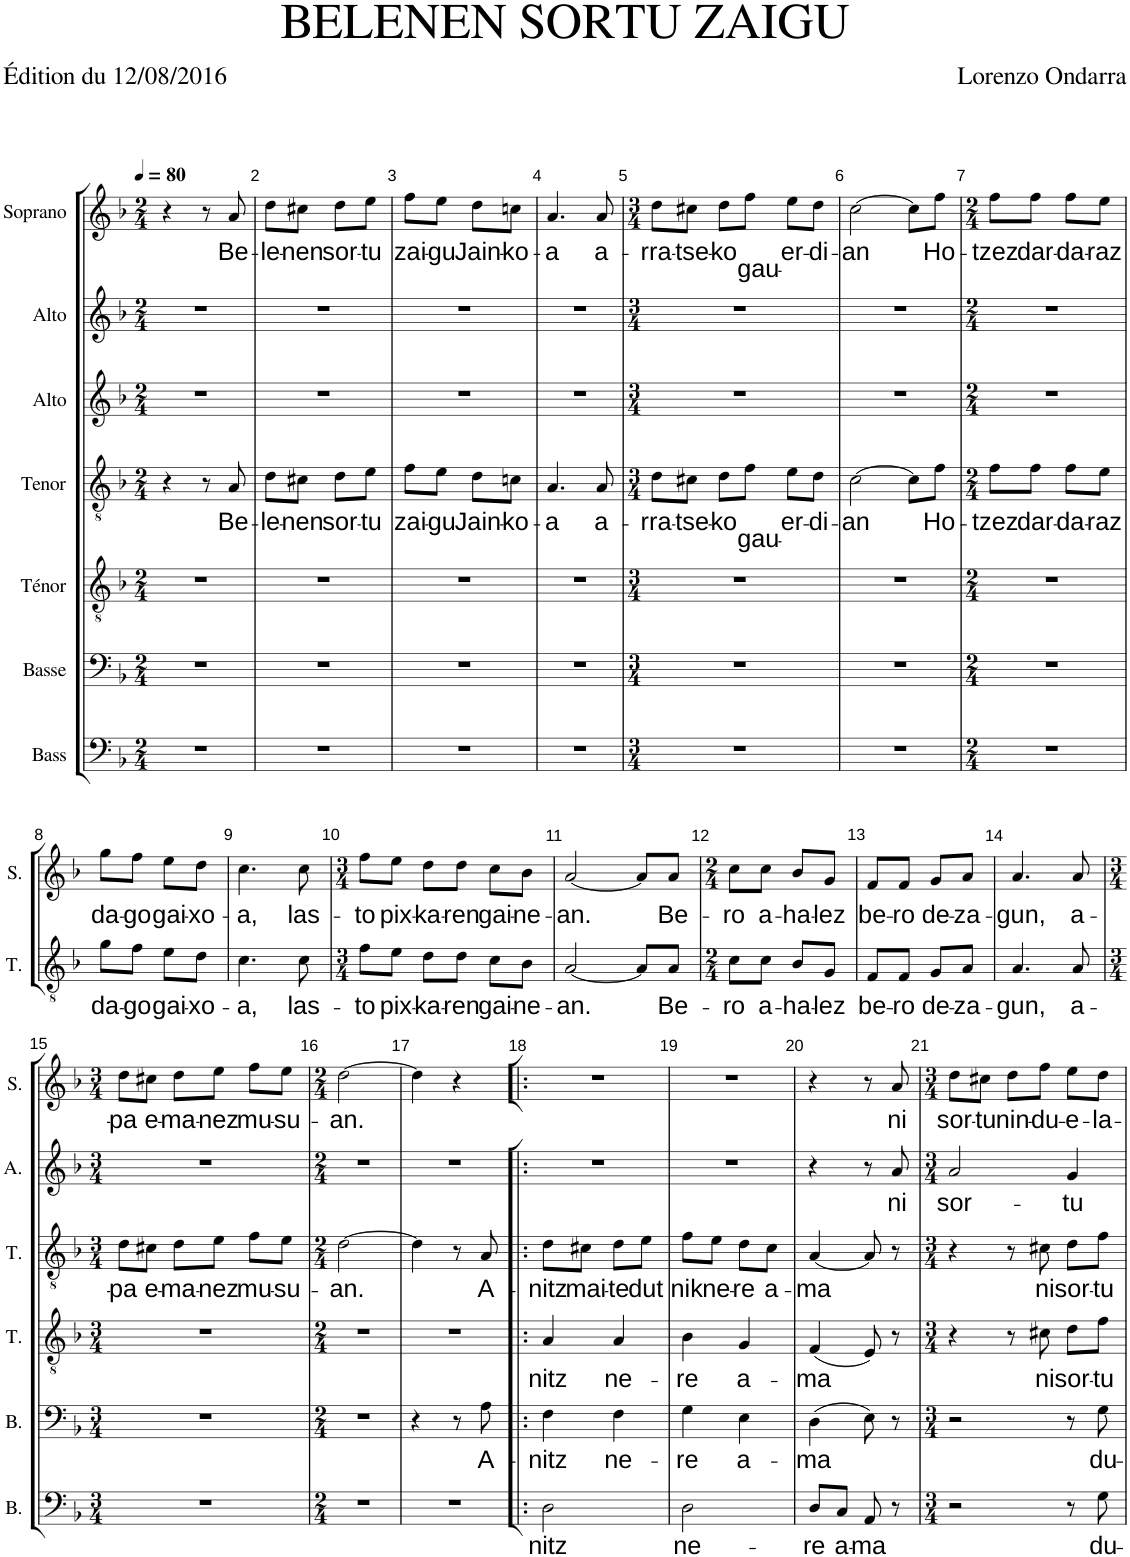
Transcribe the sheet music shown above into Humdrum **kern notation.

**kern	**text	**kern	**text	**kern	**text	**kern	**text	**kern	**kern	**text	**kern	**text
*part7	*part7	*part6	*part6	*part5	*part5	*part4	*part4	*part3	*part2	*part2	*part1	*part1
*staff7	*staff7	*staff6	*staff6	*staff5	*staff5	*staff4	*staff4	*staff3	*staff2	*staff2	*staff1	*staff1
*I"Bass	*	*I"Basse	*	*I"Ténor	*	*I"Tenor	*	*I"Alto	*I"Alto	*	*I"Soprano	*
*I'B.	*	*I'B.	*	*I'T.	*	*I'T.	*	*I'A.	*I'A.	*	*I'S.	*
*clefF4	*	*clefF4	*	*clefGv2	*	*clefGv2	*	*clefG2	*clefG2	*	*clefG2	*
*k[b-]	*	*k[b-]	*	*k[b-]	*	*k[b-]	*	*k[b-]	*k[b-]	*	*k[b-]	*
*M2/4	*	*M2/4	*	*M2/4	*	*M2/4	*	*M2/4	*M2/4	*	*M2/4	*
*MM80	*	*MM80	*	*MM80	*	*MM80	*	*MM80	*MM80	*	*MM80	*
=1	=1	=1	=1	=1	=1	=1	=1	=1	=1	=1	=1	=1
2r	.	2r	.	2r	.	4r	.	2r	2r	.	4r	.
.	.	.	.	.	.	8r	.	.	.	.	8r	.
!	!	!	!	!	!	!	!LO:LY:b	!	!	!	!	!LO:LY:b
.	.	.	.	.	.	8A/	Be-	.	.	.	8a/	Be-
=2	=2	=2	=2	=2	=2	=2	=2	=2	=2	=2	=2	=2
!	!	!	!	!	!	!	!LO:LY:b	!	!	!	!	!LO:LY:b
2r	.	2r	.	2r	.	8d\L	-le-	2r	2r	.	8dd\L	-le-
!	!	!	!	!	!	!	!LO:LY:b	!	!	!	!	!LO:LY:b
.	.	.	.	.	.	8c#X\J	-nen	.	.	.	8cc#X\J	-nen
!	!	!	!	!	!	!	!LO:LY:b	!	!	!	!	!LO:LY:b
.	.	.	.	.	.	8d\L	sor-	.	.	.	8dd\L	sor-
!	!	!	!	!	!	!	!LO:LY:b	!	!	!	!	!LO:LY:b
.	.	.	.	.	.	8e\J	-tu	.	.	.	8ee\J	-tu
=3	=3	=3	=3	=3	=3	=3	=3	=3	=3	=3	=3	=3
!	!	!	!	!	!	!	!LO:LY:b	!	!	!	!	!LO:LY:b
2r	.	2r	.	2r	.	8f\L	zai-	2r	2r	.	8ff\L	zai-
!	!	!	!	!	!	!	!LO:LY:b	!	!	!	!	!LO:LY:b
.	.	.	.	.	.	8e\J	-gu	.	.	.	8ee\J	-gu
!	!	!	!	!	!	!	!LO:LY:b	!	!	!	!	!LO:LY:b
.	.	.	.	.	.	8d\L	Jain-	.	.	.	8dd\L	Jain-
!	!	!	!	!	!	!	!LO:LY:b	!	!	!	!	!LO:LY:b
.	.	.	.	.	.	8cn\J	-ko-	.	.	.	8ccn\J	-ko-
=4	=4	=4	=4	=4	=4	=4	=4	=4	=4	=4	=4	=4
!	!	!	!	!	!	!	!LO:LY:b	!	!	!	!	!LO:LY:b
2r	.	2r	.	2r	.	4.A/	-a	2r	2r	.	4.a/	-a
!	!	!	!	!	!	!	!LO:LY:b	!	!	!	!	!LO:LY:b
.	.	.	.	.	.	8A/	a-	.	.	.	8a/	a-
=5	=5	=5	=5	=5	=5	=5	=5	=5	=5	=5	=5	=5
*M3/4	*	*M3/4	*	*M3/4	*	*M3/4	*	*M3/4	*M3/4	*	*M3/4	*
!	!	!	!	!	!	!	!LO:LY:b	!	!	!	!	!LO:LY:b
2.r	.	2.r	.	2.r	.	8d\L	-rra-	2.r	2.r	.	8dd\L	-rra-
!	!	!	!	!	!	!	!LO:LY:b	!	!	!	!	!LO:LY:b
.	.	.	.	.	.	8c#X\J	-tse-	.	.	.	8cc#X\J	-tse-
!	!	!	!	!	!	!	!LO:LY:b	!	!	!	!	!LO:LY:b
.	.	.	.	.	.	8d\L	-ko	.	.	.	8dd\L	-ko
!	!	!	!	!	!	!	!LO:LY:b	!	!	!	!	!LO:LY:b
.	.	.	.	.	.	8f\J	-gau-	.	.	.	8ff\J	-gau-
!	!	!	!	!	!	!	!LO:LY:b	!	!	!	!	!LO:LY:b
.	.	.	.	.	.	8e\L	-er-	.	.	.	8ee\L	-er-
!	!	!	!	!	!	!	!LO:LY:b	!	!	!	!	!LO:LY:b
.	.	.	.	.	.	8d\J	-di-	.	.	.	8dd\J	-di-
=6	=6	=6	=6	=6	=6	=6	=6	=6	=6	=6	=6	=6
!	!	!	!	!	!	!	!LO:LY:b	!	!	!	!	!LO:LY:b
2.r	.	2.r	.	2.r	.	[2c\	-an	2.r	2.r	.	[2cc\	-an
.	.	.	.	.	.	8c\L]	.	.	.	.	8cc\L]	.
!	!	!	!	!	!	!	!LO:LY:b	!	!	!	!	!LO:LY:b
.	.	.	.	.	.	8f\J	Ho-	.	.	.	8ff\J	Ho-
=7	=7	=7	=7	=7	=7	=7	=7	=7	=7	=7	=7	=7
*M2/4	*	*M2/4	*	*M2/4	*	*M2/4	*	*M2/4	*M2/4	*	*M2/4	*
!	!	!	!	!	!	!	!LO:LY:b	!	!	!	!	!LO:LY:b
2r	.	2r	.	2r	.	8f\L	-tzez	2r	2r	.	8ff\L	-tzez
!	!	!	!	!	!	!	!LO:LY:b	!	!	!	!	!LO:LY:b
.	.	.	.	.	.	8f\J	dar-	.	.	.	8ff\J	dar-
!	!	!	!	!	!	!	!LO:LY:b	!	!	!	!	!LO:LY:b
.	.	.	.	.	.	8f\L	-da-	.	.	.	8ff\L	-da-
!	!	!	!	!	!	!	!LO:LY:b	!	!	!	!	!LO:LY:b
.	.	.	.	.	.	8e\J	-raz	.	.	.	8ee\J	-raz
!!LO:LB:g=z
=8	=8	=8	=8	=8	=8	=8	=8	=8	=8	=8	=8	=8
!	!	!	!	!	!	!	!LO:LY:b	!	!	!	!	!LO:LY:b
2r	.	2r	.	2r	.	8g\L	da-	2r	2r	.	8gg\L	da-
!	!	!	!	!	!	!	!LO:LY:b	!	!	!	!	!LO:LY:b
.	.	.	.	.	.	8f\J	-go	.	.	.	8ff\J	-go
!	!	!	!	!	!	!	!LO:LY:b	!	!	!	!	!LO:LY:b
.	.	.	.	.	.	8e\L	gai-	.	.	.	8ee\L	gai-
!	!	!	!	!	!	!	!LO:LY:b	!	!	!	!	!LO:LY:b
.	.	.	.	.	.	8d\J	-xo-	.	.	.	8dd\J	-xo-
=9	=9	=9	=9	=9	=9	=9	=9	=9	=9	=9	=9	=9
!	!	!	!	!	!	!	!LO:LY:b	!	!	!	!	!LO:LY:b
2r	.	2r	.	2r	.	4.c\	-a,	2r	2r	.	4.cc\	-a,
!	!	!	!	!	!	!	!LO:LY:b	!	!	!	!	!LO:LY:b
.	.	.	.	.	.	8c\	las-	.	.	.	8cc\	las-
=10	=10	=10	=10	=10	=10	=10	=10	=10	=10	=10	=10	=10
*M3/4	*	*M3/4	*	*M3/4	*	*M3/4	*	*M3/4	*M3/4	*	*M3/4	*
!	!	!	!	!	!	!	!LO:LY:b	!	!	!	!	!LO:LY:b
2.r	.	2.r	.	2.r	.	8f\L	-to	2.r	2.r	.	8ff\L	-to
!	!	!	!	!	!	!	!LO:LY:b	!	!	!	!	!LO:LY:b
.	.	.	.	.	.	8e\J	pix-	.	.	.	8ee\J	pix-
!	!	!	!	!	!	!	!LO:LY:b	!	!	!	!	!LO:LY:b
.	.	.	.	.	.	8d\L	-ka-	.	.	.	8dd\L	-ka-
!	!	!	!	!	!	!	!LO:LY:b	!	!	!	!	!LO:LY:b
.	.	.	.	.	.	8d\J	-ren	.	.	.	8dd\J	-ren
!	!	!	!	!	!	!	!LO:LY:b	!	!	!	!	!LO:LY:b
.	.	.	.	.	.	8c\L	gai-	.	.	.	8cc\L	gai-
!	!	!	!	!	!	!	!LO:LY:b	!	!	!	!	!LO:LY:b
.	.	.	.	.	.	8B-\J	-ne-	.	.	.	8b-\J	-ne-
=11	=11	=11	=11	=11	=11	=11	=11	=11	=11	=11	=11	=11
!	!	!	!	!	!	!	!LO:LY:b	!	!	!	!	!LO:LY:b
2.r	.	2.r	.	2.r	.	[2A/	-an.	2.r	2.r	.	[2a/	-an.
.	.	.	.	.	.	8A/L]	.	.	.	.	8a/L]	.
!	!	!	!	!	!	!	!LO:LY:b	!	!	!	!	!LO:LY:b
.	.	.	.	.	.	8A/J	Be-	.	.	.	8a/J	Be-
=12	=12	=12	=12	=12	=12	=12	=12	=12	=12	=12	=12	=12
*M2/4	*	*M2/4	*	*M2/4	*	*M2/4	*	*M2/4	*M2/4	*	*M2/4	*
!	!	!	!	!	!	!	!LO:LY:b	!	!	!	!	!LO:LY:b
2r	.	2r	.	2r	.	8c\L	ro	2r	2r	.	8cc\L	ro
!	!	!	!	!	!	!	!LO:LY:b	!	!	!	!	!LO:LY:b
.	.	.	.	.	.	8c\J	a-	.	.	.	8cc\J	a-
!	!	!	!	!	!	!	!LO:LY:b	!	!	!	!	!LO:LY:b
.	.	.	.	.	.	8B-/L	-ha-	.	.	.	8b-/L	-ha-
!	!	!	!	!	!	!	!LO:LY:b	!	!	!	!	!LO:LY:b
.	.	.	.	.	.	8G/J	-lez	.	.	.	8g/J	-lez
=13	=13	=13	=13	=13	=13	=13	=13	=13	=13	=13	=13	=13
!	!	!	!	!	!	!	!LO:LY:b	!	!	!	!	!LO:LY:b
2r	.	2r	.	2r	.	8F/L	be-	2r	2r	.	8f/L	be-
!	!	!	!	!	!	!	!LO:LY:b	!	!	!	!	!LO:LY:b
.	.	.	.	.	.	8F/J	-ro	.	.	.	8f/J	-ro
!	!	!	!	!	!	!	!LO:LY:b	!	!	!	!	!LO:LY:b
.	.	.	.	.	.	8G/L	de-	.	.	.	8g/L	de-
!	!	!	!	!	!	!	!LO:LY:b	!	!	!	!	!LO:LY:b
.	.	.	.	.	.	8A/J	-za-	.	.	.	8a/J	-za-
=14	=14	=14	=14	=14	=14	=14	=14	=14	=14	=14	=14	=14
!	!	!	!	!	!	!	!LO:LY:b	!	!	!	!	!LO:LY:b
2r	.	2r	.	2r	.	4.A/	-gun,	2r	2r	.	4.a/	-gun,
!	!	!	!	!	!	!	!LO:LY:b	!	!	!	!	!LO:LY:b
.	.	.	.	.	.	8A/	a-	.	.	.	8a/	a-
!!LO:LB:g=z
=15	=15	=15	=15	=15	=15	=15	=15	=15	=15	=15	=15	=15
*M3/4	*	*M3/4	*	*M3/4	*	*M3/4	*	*M3/4	*M3/4	*	*M3/4	*
!	!	!	!	!	!	!	!LO:LY:b	!	!	!	!	!LO:LY:b
2.r	.	2.r	.	2.r	.	8d\L	-pa	2.r	2.r	.	8dd\L	-pa
!	!	!	!	!	!	!	!LO:LY:b	!	!	!	!	!LO:LY:b
.	.	.	.	.	.	8c#X\J	e-	.	.	.	8cc#X\J	e-
!	!	!	!	!	!	!	!LO:LY:b	!	!	!	!	!LO:LY:b
.	.	.	.	.	.	8d\L	-ma-	.	.	.	8dd\L	-ma-
!	!	!	!	!	!	!	!LO:LY:b	!	!	!	!	!LO:LY:b
.	.	.	.	.	.	8e\J	-nez	.	.	.	8ee\J	-nez
!	!	!	!	!	!	!	!LO:LY:b	!	!	!	!	!LO:LY:b
.	.	.	.	.	.	8f\L	mu-	.	.	.	8ff\L	mu-
!	!	!	!	!	!	!	!LO:LY:b	!	!	!	!	!LO:LY:b
.	.	.	.	.	.	8e\J	-su-	.	.	.	8ee\J	-su-
=16	=16	=16	=16	=16	=16	=16	=16	=16	=16	=16	=16	=16
*M2/4	*	*M2/4	*	*M2/4	*	*M2/4	*	*M2/4	*M2/4	*	*M2/4	*
!	!	!	!	!	!	!	!LO:LY:b	!	!	!	!	!LO:LY:b
2r	.	2r	.	2r	.	[2d\	-an.	2r	2r	.	[2dd\	-an.
=17	=17	=17	=17	=17	=17	=17	=17	=17	=17	=17	=17	=17
2r	.	4r	.	2r	.	4d\]	.	2r	2r	.	4dd\]	.
.	.	8r	.	.	.	8r	.	.	.	.	4r	.
!	!	!	!LO:LY:b	!	!	!	!LO:LY:b	!	!	!	!	!
.	.	8A\	A-	.	.	8A/	A-	.	.	.	.	.
=18!|:	=18!|:	=18!|:	=18!|:	=18!|:	=18!|:	=18!|:	=18!|:	=18!|:	=18!|:	=18!|:	=18!|:	=18!|:
!	!LO:LY:b	!	!LO:LY:b	!	!LO:LY:b	!	!LO:LY:b	!	!	!	!	!
2D\	-nitz	4F\	-nitz	4A/	-nitz	8d\L	-nitz	2r	2r	.	2r	.
!	!	!	!	!	!	!	!LO:LY:b	!	!	!	!	!
.	.	.	.	.	.	8c#X\J	mai-	.	.	.	.	.
!	!	!	!LO:LY:b	!	!LO:LY:b	!	!LO:LY:b	!	!	!	!	!
.	.	4F\	ne-	4A/	ne-	8d\L	-te	.	.	.	.	.
!	!	!	!	!	!	!	!LO:LY:b	!	!	!	!	!
.	.	.	.	.	.	8e\J	dut	.	.	.	.	.
=19	=19	=19	=19	=19	=19	=19	=19	=19	=19	=19	=19	=19
!	!LO:LY:b	!	!LO:LY:b	!	!LO:LY:b	!	!LO:LY:b	!	!	!	!	!
2D\	ne-	4G\	-re	4B-\	-re	8f\L	nik	2r	2r	.	2r	.
!	!	!	!	!	!	!	!LO:LY:b	!	!	!	!	!
.	.	.	.	.	.	8e\J	ne-	.	.	.	.	.
!	!	!	!LO:LY:b	!	!LO:LY:b	!	!LO:LY:b	!	!	!	!	!
.	.	4E\	a-	4G/	a-	8d\L	-re	.	.	.	.	.
!	!	!	!	!	!	!	!LO:LY:b	!	!	!	!	!
.	.	.	.	.	.	8c\J	a-	.	.	.	.	.
=20	=20	=20	=20	=20	=20	=20	=20	=20	=20	=20	=20	=20
!	!LO:LY:b	!	!LO:LY:b	!	!LO:LY:b	!	!LO:LY:b	!	!	!	!	!
8D/L	-re	(4D\	-ma	(4F/	-ma	[4A/	-ma	2r	4r	.	4r	.
!	!LO:LY:b	!	!	!	!	!	!	!	!	!	!	!
8C/J	a-	.	.	.	.	.	.	.	.	.	.	.
!	!LO:LY:b	!	!	!	!	!	!	!	!	!	!	!
8AA/	-ma	8E\)	.	8E/)	.	8A/]	.	.	8r	.	8r	.
!	!	!	!	!	!	!	!	!	!	!LO:LY:b	!	!LO:LY:b
8r	.	8r	.	8r	.	8r	.	.	8a/	ni	8a/	ni
=21	=21	=21	=21	=21	=21	=21	=21	=21	=21	=21	=21	=21
*M3/4	*	*M3/4	*	*M3/4	*	*M3/4	*	*M3/4	*M3/4	*	*M3/4	*
!	!	!	!	!	!	!	!	!	!	!LO:LY:b	!	!LO:LY:b
2r	.	2r	.	4r	.	4r	.	2.r	2a/	sor-	8dd\L	sor-
!	!	!	!	!	!	!	!	!	!	!	!	!LO:LY:b
.	.	.	.	.	.	.	.	.	.	.	8cc#X\J	-tu
!	!	!	!	!	!	!	!	!	!	!	!	!LO:LY:b
.	.	.	.	8r	.	8r	.	.	.	.	8dd\L	nin-
!	!	!	!	!	!LO:LY:b	!	!LO:LY:b	!	!	!	!	!LO:LY:b
.	.	.	.	8c#X\	ni	8c#X\	ni	.	.	.	8ff\J	-du-
!	!	!	!	!	!LO:LY:b	!	!LO:LY:b	!	!	!LO:LY:b	!	!LO:LY:b
8r	.	8r	.	8d\L	sor-	8d\L	sor-	.	4g/	-tu	8ee\L	-e-
!	!LO:LY:b	!	!LO:LY:b	!	!LO:LY:b	!	!LO:LY:b	!	!	!	!	!LO:LY:b
8G\	du-	8G\	-du-	8f\J	-tu	8f\J	-tu	.	.	.	8dd\J	-la-
=	=	=	=	=	=	=	=	=	=	=	=	=
*-	*-	*-	*-	*-	*-	*-	*-	*-	*-	*-	*-	*-
